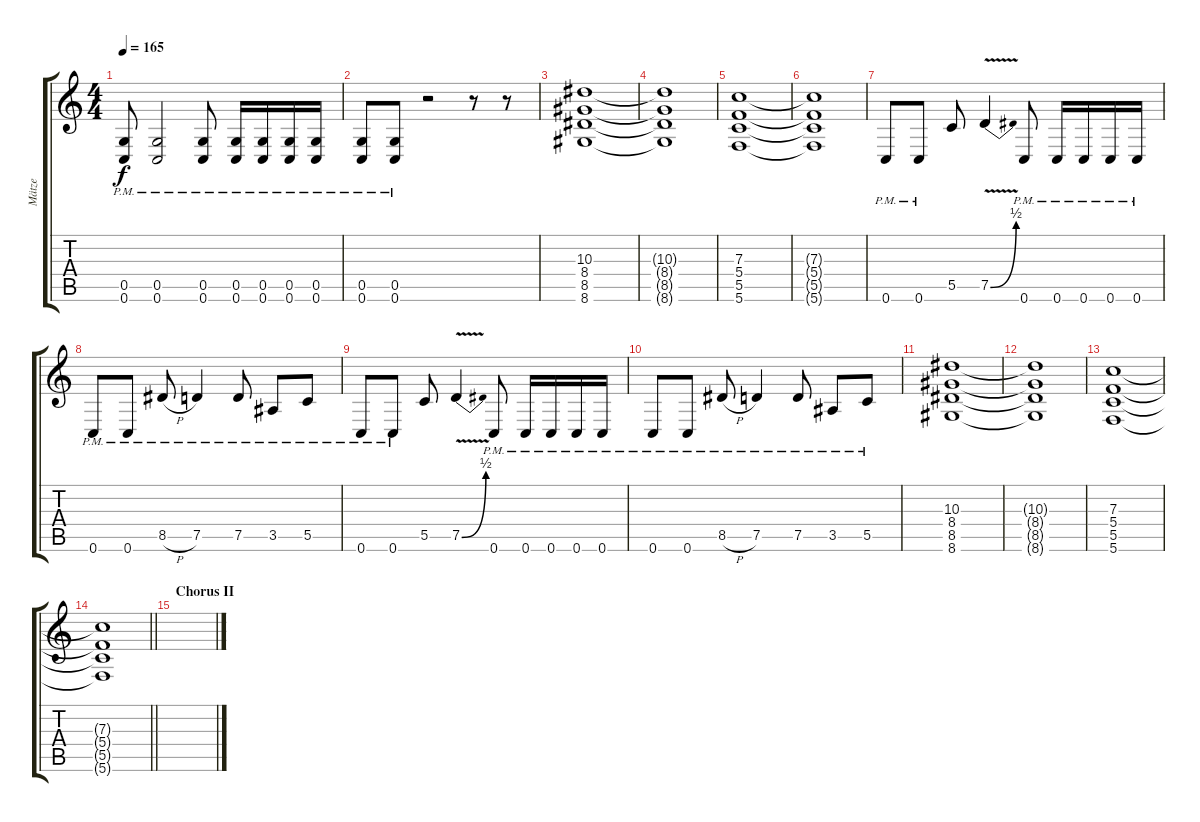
\track ("Mätze" "Mätze") {instrument distortionguitar}
\staff {score tabs}
\tuning (D4 A3 F3 C3 G2 C2) {hide}
\ts (4 4)
\tempo 165
\clef g2
\ks c
(0.5 0.6{pm}).8{dy f} (0.5 0.6{pm}).2 (0.5 0.6{pm}).8 (0.5 0.6{pm}).16 (0.5 0.6{pm}).16 (0.5 0.6{pm}).16 (0.5 0.6{pm}).16 |
(0.5 0.6{pm}).8 (0.5 0.6{pm}).8 r.2 r.8 r.8 |
(10.3 8.4 8.5 8.6).1{volume 12} |
(10.3{t} 8.4{t} 8.5{t} 8.6{t}).1 |
(7.3 5.4 5.5 5.6).1 |
(7.3{t} 5.4{t} 5.5{t} 5.6{t}).1 |
0.6{pm}.8{volume 16} 0.6{pm}.8 5.5.8 7.5{be (bend 0 0 60 2) v}.4 0.6{pm}.8 0.6{pm}.16 0.6{pm}.16 0.6{pm}.16 0.6{pm}.16 |
0.6{pm}.8 0.6{pm}.8 8.5{h pm}.8 7.5{pm}.4 7.5{pm}.8 3.5{pm}.8 5.5{pm}.8 |
0.6{pm}.8 0.6{pm}.8 5.5.8 7.5{be (bend 0 0 60 2) v}.4 0.6{pm}.8 0.6{pm}.16 0.6{pm}.16 0.6{pm}.16 0.6{pm}.16 |
0.6{pm}.8 0.6{pm}.8 8.5{h pm}.8 7.5{pm}.4 7.5{pm}.8 3.5{pm}.8 5.5{pm}.8 |
(10.3 8.4 8.5 8.6).1{volume 12} |
(10.3{t} 8.4{t} 8.5{t} 8.6{t}).1 |
(7.3 5.4 5.5 5.6).1 |
\barLineRight lightlight
(7.3{t} 5.4{t} 5.5{t} 5.6{t}).1 |
\section ("" "Chorus II")
